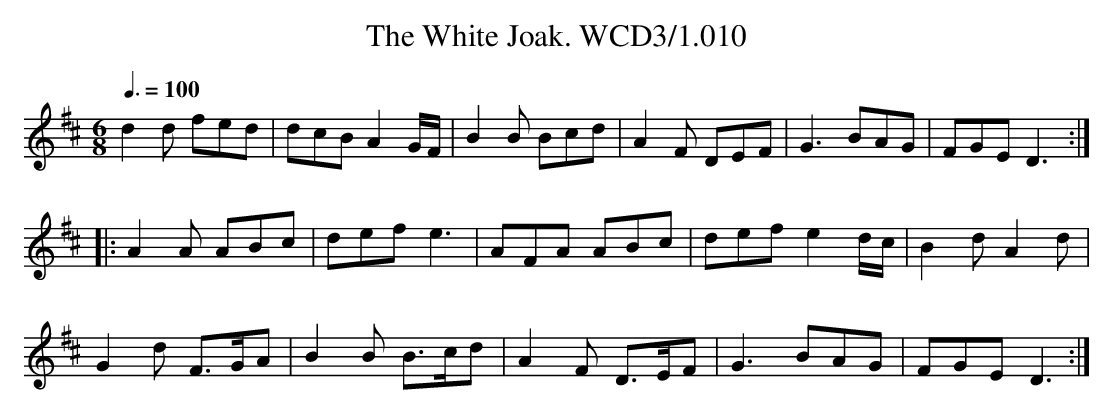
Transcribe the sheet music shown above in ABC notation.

X:1
T:White Joak. WCD3/1.010, The
M:6/8
L:1/8
Q:3/8=100
K:D
d2 d fed|dcB A2 G/F/|B2 B Bcd|A2 F DEF|G3 BAG|FGE D3:|
|:A2 A ABc|def e3|AFA ABc|def e2 d/c/|B2 d A2 d|
G2 d F>GA| B2 B B>cd|A2 F D>EF|G3 BAG|FGE D3:|
